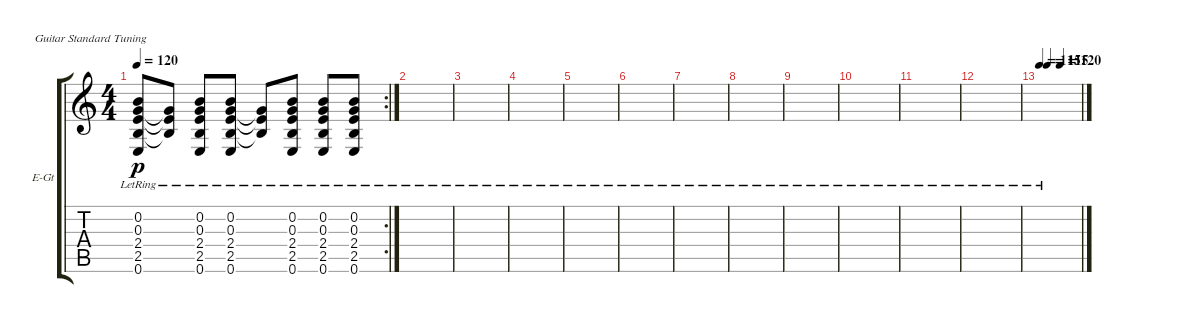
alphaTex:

\defaultSystemsLayout 4
\bracketExtendMode groupsimilarinstruments
\firstSystemTrackNameOrientation horizontal
\otherSystemsTrackNameOrientation horizontal
\track ("Ruslan Vladika / clean" "E-Gt") {instrument electricguitarclean}
\staff {score tabs}
\tuning (E4 B3 G3 D3 A2 E2)
\rc 2
\ts (4 4)
\tempo 120
\clef g2
\scale
0.354497
\ks c
(0.6{lr} 2.5{lr} 2.4{lr} 0.3{lr} 0.2{lr}).8{dy p} (0.3{lr t} 2.4{lr t} 2.5{lr t}).8 (0.6{lr} 2.5{lr} 2.4{lr} 0.3{lr} 0.2{lr}).8 (0.6{lr} 2.5{lr} 2.4{lr} 0.3{lr} 0.2{lr}).8 (2.5{lr t} 2.4{lr t} 0.3{lr t}).8 (0.6{lr} 2.5{lr} 2.4{lr} 0.3{lr} 0.2{lr}).8 (0.6{lr} 2.5{lr} 2.4{lr} 0.3{lr} 0.2{lr}).8 (0.6{lr} 2.5{lr} 2.4{lr} 0.3{lr} 0.2{lr}).8 |
\scale
0.322751 |
\scale
0.322751 |
\scale
0.333333 |
\scale
0.333333 |
\scale
0.333333 |
\scale
0.333333 |
\scale
0.333333 |
\scale
0.333333 |
\scale
0.333333 |
\scale
0.333333 |
\scale
0.333333 |
\tempo 115
\tempo (115 0.1875)
\tempo (120 0.5)
\scale
0.333333 |
\scale
0.333333 |
\scale
0.333333 |
\scale
0.312821
